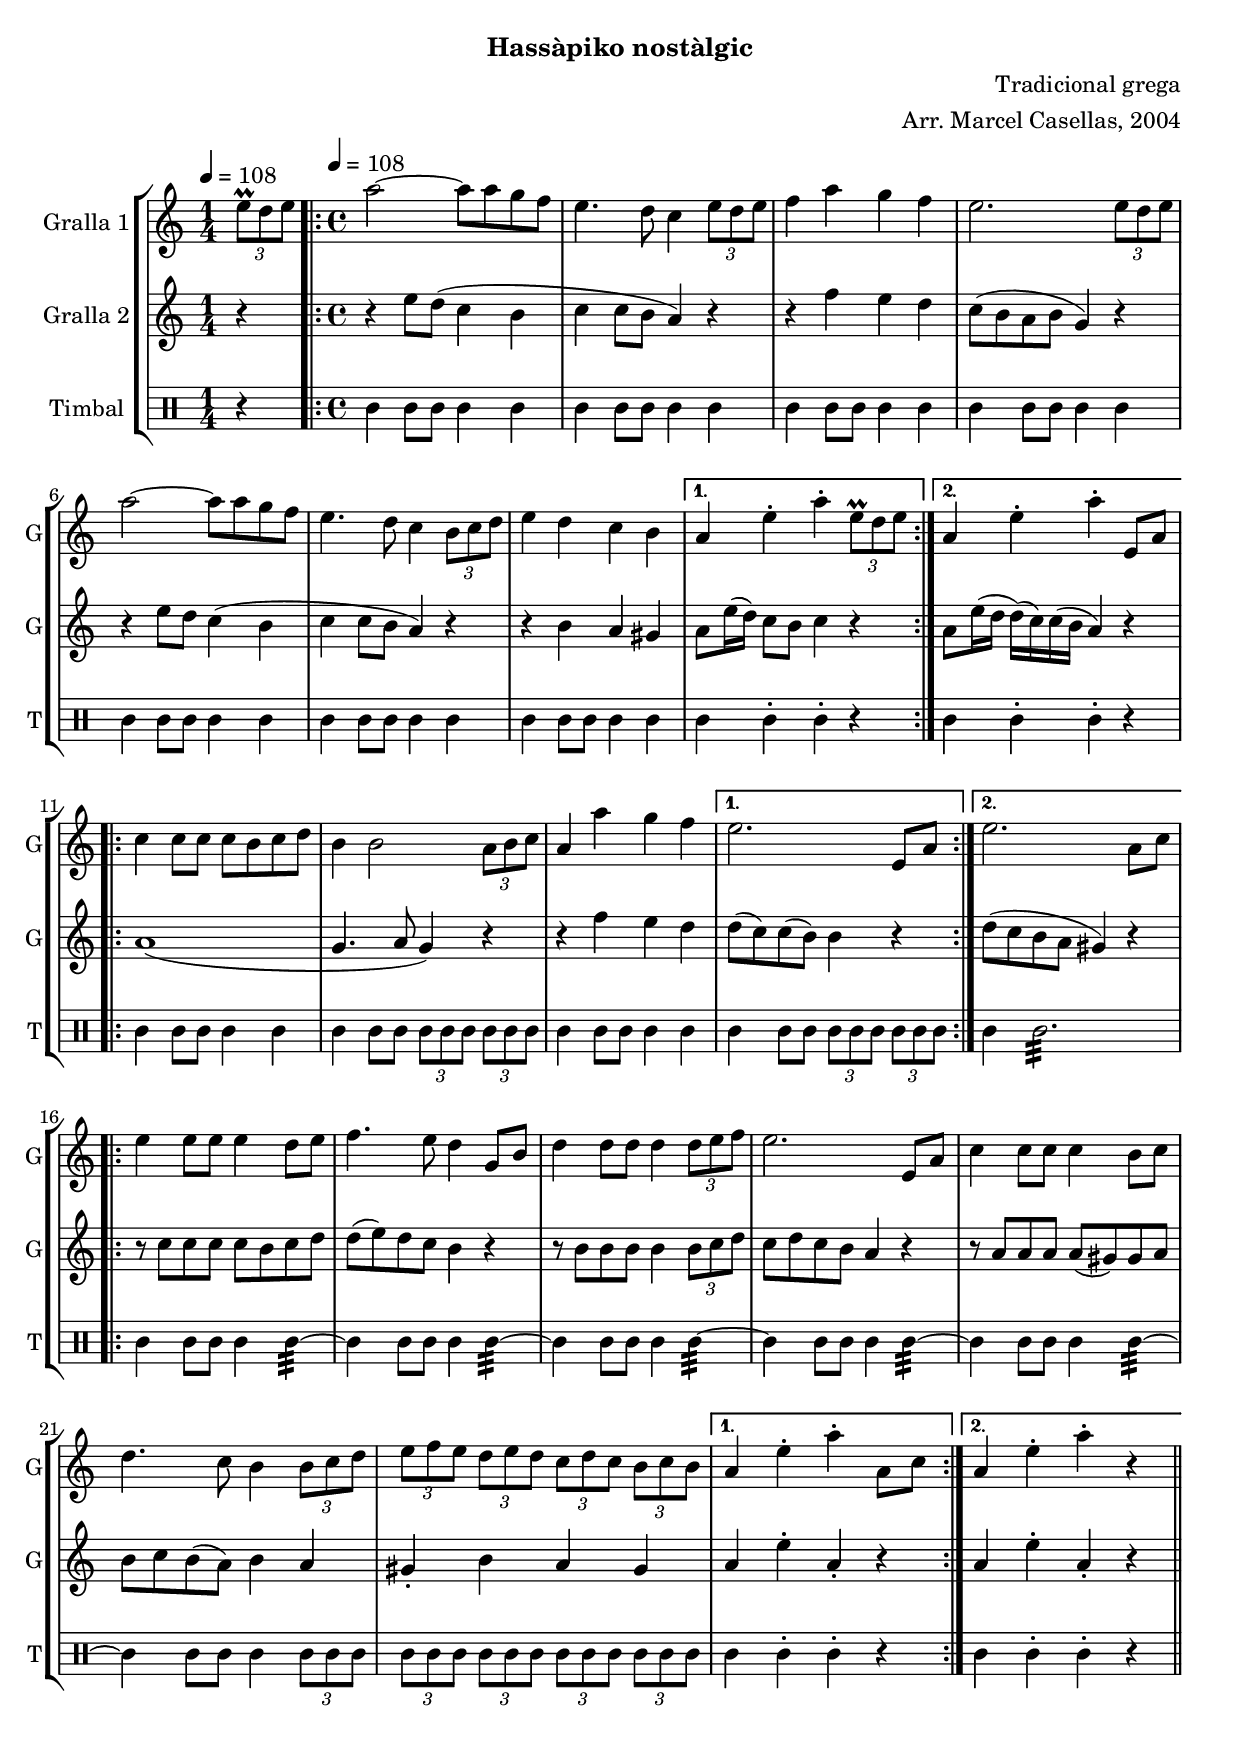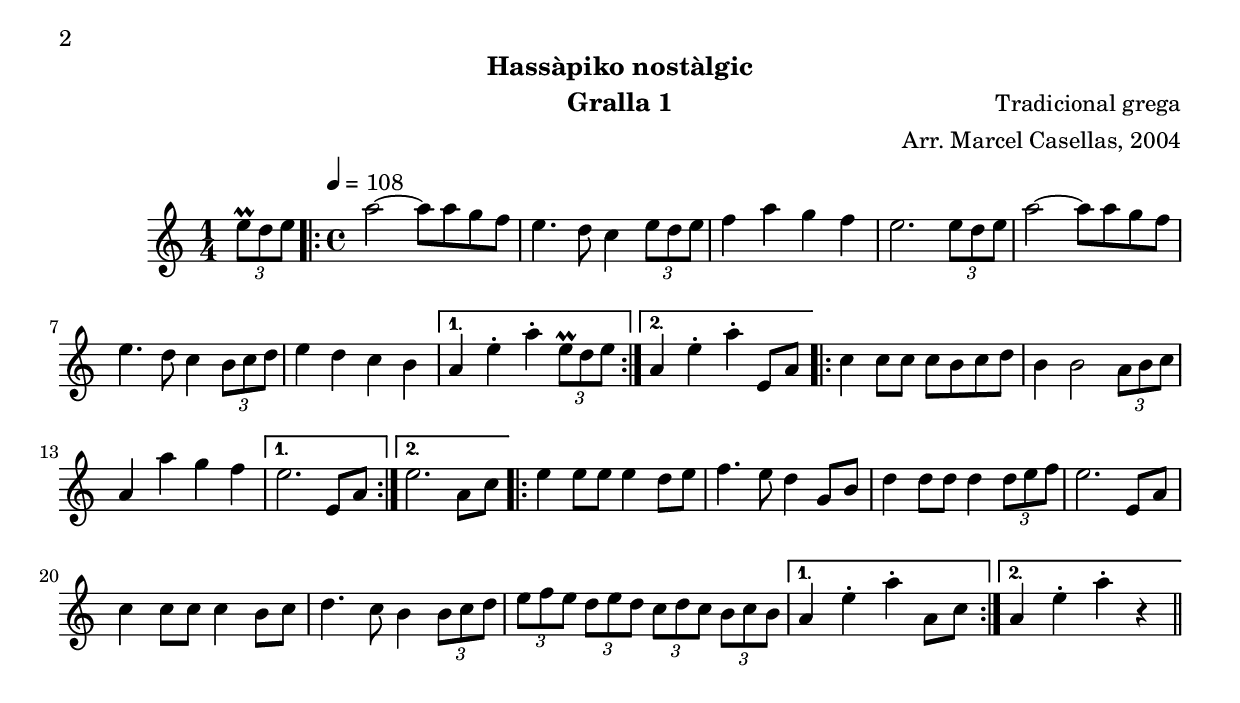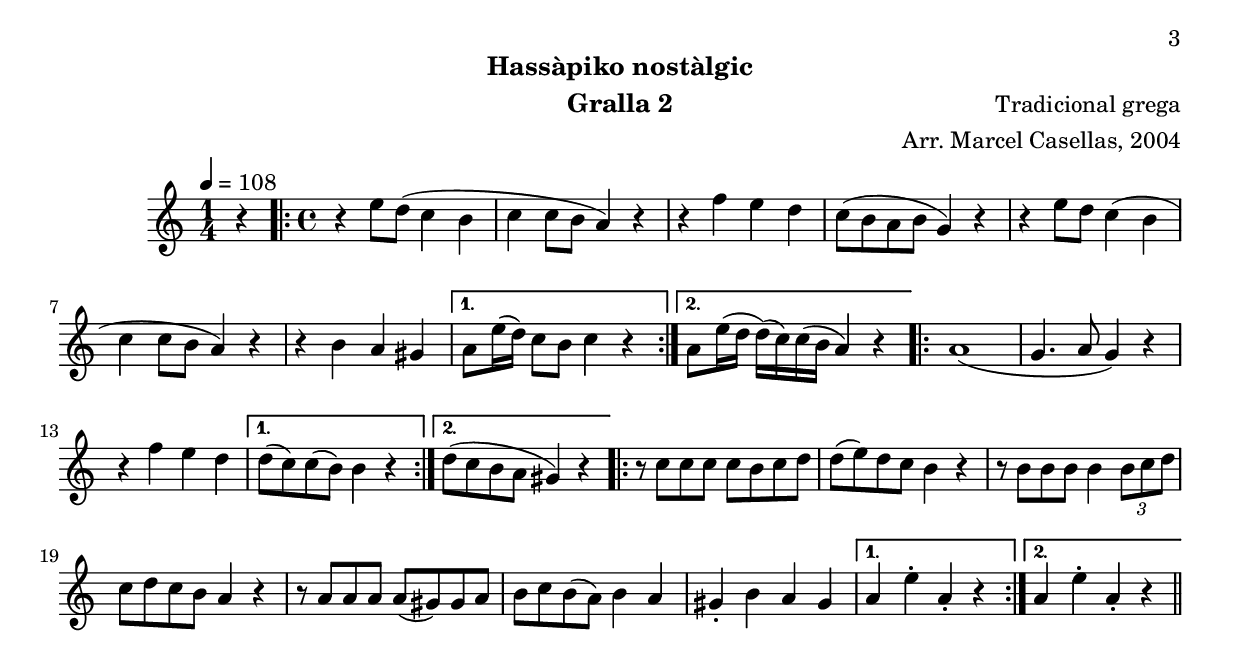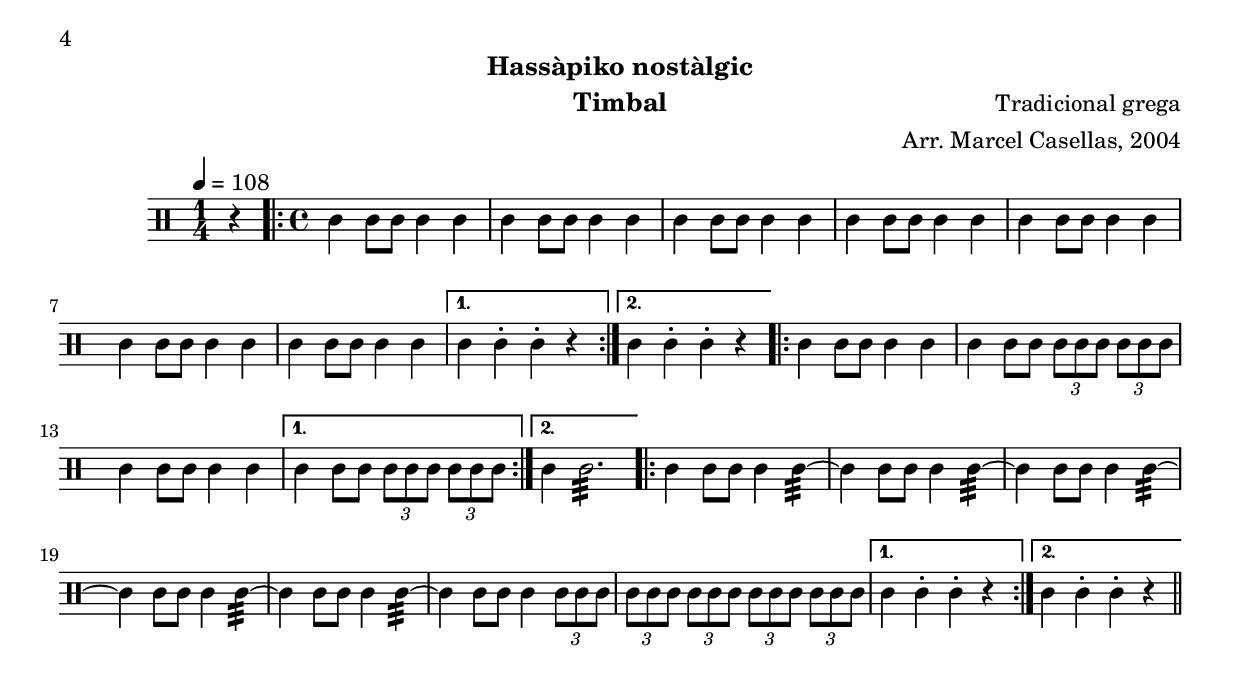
\version "2.22.1"

\header {
  dedication=""
  title=""
  subtitle="Hassàpiko nostàlgic"
  subsubtitle=""
  poet=""
  meter=""
  piece=""
  composer="Tradicional grega"
  arranger="Arr. Marcel Casellas, 2004"
  opus=""
  instrument=""
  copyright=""
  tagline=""
}

liniaroAa =
\relative e''
{
  \clef treble
  \key c \major
  \time 1/4
  \times 2/3 { e8\prall d e } \tempo 4 = 108  |
  \time 4/4   \repeat volta 2 { a2 ~ a8 a g f  |
  e4. d8 c4 \times 2/3 { e8 d e }  |
  f4 a g f  |
  %05
  e2. \times 2/3 { e8 d e }  |
  a2 ~ a8 a g f  |
  e4. d8 c4 \times 2/3 { b8 c d }  |
  e4 d c b }
  \alternative { { a4 e'-. a-. \times 2/3 { e8\prall d e } }
  %10
  { a,4 e'-. a-. e,8 a } }
  \repeat volta 2 { c4 c8 c c b c d  |
  b4 b2 \times 2/3 { a8 b c }  |
  a4 a' g f }
  \alternative { { e2. e,8 a }
  %15
  { e'2. a,8 c } }
  \repeat volta 2 { e4 e8 e e4 d8 e  |
  f4. e8 d4 g,8 b  |
  d4 d8 d d4 \times 2/3 { d8 e f }  |
  e2. e,8 a  |
  %20
  c4 c8 c c4 b8 c  |
  d4. c8 b4 \times 2/3 { b8 c d }  |
  \times 2/3 { e8 f e } \times 2/3 { d e d } \times 2/3 { c d c } \times 2/3 { b c b } }
  \alternative { { a4 e'-. a-. a,8 c }
  { a4 e'-. a-. r } } \bar "||"
}

liniaroAb =
\relative e''
{
  \tempo 4 = 108
  \clef treble
  \key c \major
  \time 1/4
  r4  |
  \time 4/4   \repeat volta 2 { r4 e8 d ( c4 b  |
  c4 c8 b a4 ) r  |
  r4 f' e d  |
  %05
  c8 ( b a b g4 ) r  |
  r4 e'8 d c4 ( b  |
  c4 c8 b a4 ) r  |
  r4 b a gis }
  \alternative { { a8 e'16 ( d ) c8 b c4 r }
  %10
  { a8 e'16 ( d d ) ( c ) c ( b a4 ) r } }
  \repeat volta 2 { a1 (  |
  g4. a8 g4 ) r  |
  r4 f' e d }
  \alternative { { d8 ( c ) c ( b ) b4 r }
  %15
  { d8 ( c b a gis4 ) r } }
  \repeat volta 2 { r8 c c c c b c d  |
  d8 ( e ) d c b4 r  |
  r8 b b b b4 \times 2/3 { b8 c d }  |
  c8 d c b a4 r  |
  %20
  r8 a a a a ( gis ) gis a  |
  b8 c b ( a ) b4 a  |
  gis4-. b a gis }
  \alternative { { a4 e'-. a,-. r }
  { a4 e'-. a,-. r } } \bar "||"
}

liniaroAc =
\drummode
{
  \tempo 4 = 108
  \time 1/4
  r4  |
  \time 4/4   \repeat volta 2 { tomml4 tomml8 tomml tomml4 tomml  |
  tomml4 tomml8 tomml tomml4 tomml  |
  tomml4 tomml8 tomml tomml4 tomml  |
  %05
  tomml4 tomml8 tomml tomml4 tomml  |
  tomml4 tomml8 tomml tomml4 tomml  |
  tomml4 tomml8 tomml tomml4 tomml  |
  tomml4 tomml8 tomml tomml4 tomml }
  \alternative { { tomml4 tomml-. tomml-. r }
  %10
  { tomml4 tomml-. tomml-. r } }
  \repeat volta 2 { tomml4 tomml8 tomml tomml4 tomml  |
  tomml4 tomml8 tomml \times 2/3 { tomml tomml tomml } \times 2/3 { tomml tomml tomml }  |
  tomml4 tomml8 tomml tomml4 tomml }
  \alternative { { tomml4 tomml8 tomml \times 2/3 { tomml tomml tomml } \times 2/3 { tomml tomml tomml } }
  %15
  { tomml4 tomml2.:32 } }
  \repeat volta 2 { tomml4 tomml8 tomml tomml4 tomml:32 ~  |
  tomml4 tomml8 tomml tomml4 tomml:32 ~  |
  tomml4 tomml8 tomml tomml4 tomml:32 ~  |
  tomml4 tomml8 tomml tomml4 tomml:32 ~  |
  %20
  tomml4 tomml8 tomml tomml4 tomml:32 ~  |
  tomml4 tomml8 tomml tomml4 \times 2/3 { tomml8 tomml tomml }  |
  \times 2/3 { tomml8 tomml tomml } \times 2/3 { tomml tomml tomml } \times 2/3 { tomml tomml tomml } \times 2/3 { tomml tomml tomml } }
  \alternative { { tomml4 tomml-. tomml-. r }
  { tomml4 tomml-. tomml-. r } } \bar "||"
}

\bookpart {
  \score {
    \new StaffGroup {
      \override Score.RehearsalMark #'self-alignment-X = #LEFT
      <<
        \new Staff \with {instrumentName = #"Gralla 1" shortInstrumentName = #"G"} \liniaroAa
        \new Staff \with {instrumentName = #"Gralla 2" shortInstrumentName = #"G"} \liniaroAb
        \new DrumStaff \with {instrumentName = #"Timbal" shortInstrumentName = #"T"} \liniaroAc
      >>
    }
    \layout {}
  }
  \score { \unfoldRepeats
    \new StaffGroup {
      \override Score.RehearsalMark #'self-alignment-X = #LEFT
      <<
        \new Staff \with {instrumentName = #"Gralla 1" shortInstrumentName = #"G"} \liniaroAa
        \new Staff \with {instrumentName = #"Gralla 2" shortInstrumentName = #"G"} \liniaroAb
        \new DrumStaff \with {instrumentName = #"Timbal" shortInstrumentName = #"T"} \liniaroAc
      >>
    }
    \midi {
      \set Staff.midiInstrument = "oboe"
      \set DrumStaff.midiInstrument = "drums"
    }
  }
}

\bookpart {
  \header {instrument="Gralla 1"}
  \score {
    \new StaffGroup {
      \override Score.RehearsalMark #'self-alignment-X = #LEFT
      <<
        \new Staff \liniaroAa
      >>
    }
    \layout {}
  }
  \score { \unfoldRepeats
    \new StaffGroup {
      \override Score.RehearsalMark #'self-alignment-X = #LEFT
      <<
        \new Staff \liniaroAa
      >>
    }
    \midi {
      \set Staff.midiInstrument = "oboe"
      \set DrumStaff.midiInstrument = "drums"
    }
  }
}

\bookpart {
  \header {instrument="Gralla 2"}
  \score {
    \new StaffGroup {
      \override Score.RehearsalMark #'self-alignment-X = #LEFT
      <<
        \new Staff \liniaroAb
      >>
    }
    \layout {}
  }
  \score { \unfoldRepeats
    \new StaffGroup {
      \override Score.RehearsalMark #'self-alignment-X = #LEFT
      <<
        \new Staff \liniaroAb
      >>
    }
    \midi {
      \set Staff.midiInstrument = "oboe"
      \set DrumStaff.midiInstrument = "drums"
    }
  }
}

\bookpart {
  \header {instrument="Timbal"}
  \score {
    \new StaffGroup {
      \override Score.RehearsalMark #'self-alignment-X = #LEFT
      <<
        \new DrumStaff \liniaroAc
      >>
    }
    \layout {}
  }
  \score { \unfoldRepeats
    \new StaffGroup {
      \override Score.RehearsalMark #'self-alignment-X = #LEFT
      <<
        \new DrumStaff \liniaroAc
      >>
    }
    \midi {
      \set Staff.midiInstrument = "oboe"
      \set DrumStaff.midiInstrument = "drums"
    }
  }
}

